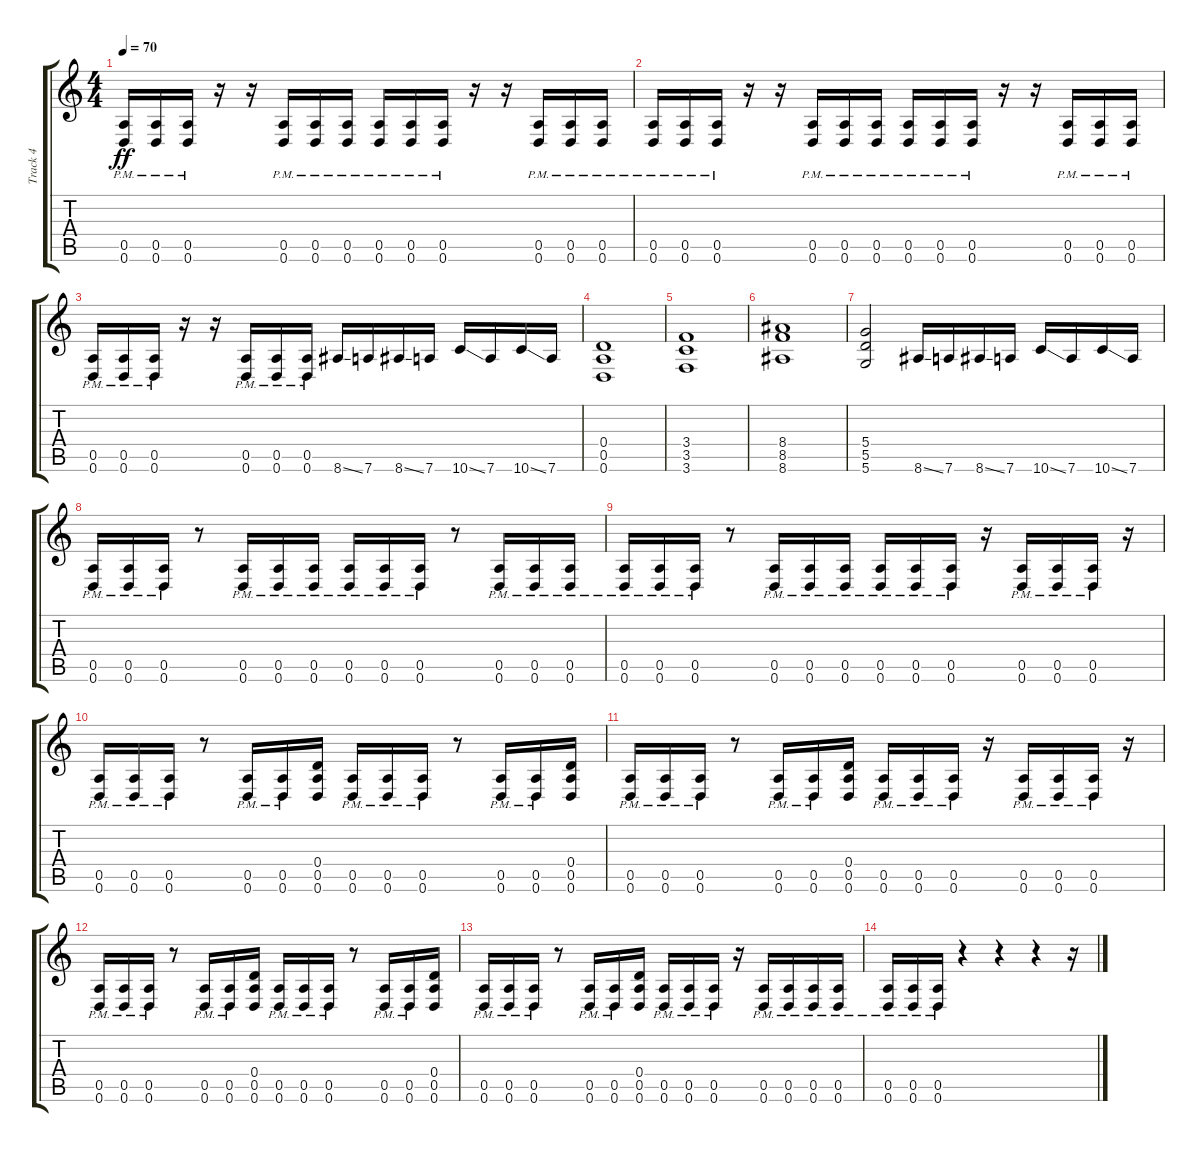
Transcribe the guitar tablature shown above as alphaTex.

\track ("Track 4" "Track 4") {instrument overdrivenguitar}
\staff {score tabs}
\tuning (E4 B3 G3 D3 A2 D2) {hide}
\ts (4 4)
\tempo 70
\clef g2
\ks c
(0.5{pm} 0.6{pm}).16{dy ff} (0.5{pm} 0.6{pm}).16 (0.5{pm} 0.6{pm}).16 r.16 r.16 (0.5{pm} 0.6{pm}).16 (0.5{pm} 0.6{pm}).16 (0.5{pm} 0.6{pm}).16 (0.5{pm} 0.6{pm}).16 (0.5{pm} 0.6{pm}).16 (0.5{pm} 0.6{pm}).16 r.16 r.16 (0.5{pm} 0.6{pm}).16 (0.5{pm} 0.6{pm}).16 (0.5{pm} 0.6{pm}).16 |
(0.5{pm} 0.6{pm}).16 (0.5{pm} 0.6{pm}).16 (0.5{pm} 0.6{pm}).16 r.16 r.16 (0.5{pm} 0.6{pm}).16 (0.5{pm} 0.6{pm}).16 (0.5{pm} 0.6{pm}).16 (0.5{pm} 0.6{pm}).16 (0.5{pm} 0.6{pm}).16 (0.5{pm} 0.6{pm}).16 r.16 r.16 (0.5{pm} 0.6{pm}).16 (0.5{pm} 0.6{pm}).16 (0.5{pm} 0.6{pm}).16 |
(0.5{pm} 0.6{pm}).16 (0.5{pm} 0.6{pm}).16 (0.5{pm} 0.6{pm}).16 r.16 r.16 (0.5{pm} 0.6{pm}).16 (0.5{pm} 0.6{pm}).16 (0.5{pm} 0.6{pm}).16 8.6{ss}.16 7.6.16 8.6{ss}.16 7.6.16 10.6{ss}.16 7.6.16 10.6{ss}.16 7.6.16 |
(0.4 0.5 0.6).1 |
(3.4 3.5 3.6).1 |
(8.4 8.5 8.6).1 |
(5.4 5.5 5.6).2 8.6{ss}.16 7.6.16 8.6{ss}.16 7.6.16 10.6{ss}.16 7.6.16 10.6{ss}.16 7.6.16 |
(0.5{pm} 0.6{pm}).16 (0.5{pm} 0.6{pm}).16 (0.5{pm} 0.6{pm}).16 r.8 (0.5{pm} 0.6{pm}).16 (0.5{pm} 0.6{pm}).16 (0.5{pm} 0.6{pm}).16 (0.5{pm} 0.6{pm}).16 (0.5{pm} 0.6{pm}).16 (0.5{pm} 0.6{pm}).16 r.8 (0.5{pm} 0.6{pm}).16 (0.5{pm} 0.6{pm}).16 (0.5{pm} 0.6{pm}).16 |
(0.5{pm} 0.6{pm}).16 (0.5{pm} 0.6{pm}).16 (0.5{pm} 0.6{pm}).16 r.8 (0.5{pm} 0.6{pm}).16 (0.5{pm} 0.6{pm}).16 (0.5{pm} 0.6{pm}).16 (0.5{pm} 0.6{pm}).16 (0.5{pm} 0.6{pm}).16 (0.5{pm} 0.6{pm}).16 r.16 (0.5{pm} 0.6{pm}).16 (0.5{pm} 0.6{pm}).16 (0.5{pm} 0.6{pm}).16 r.16 |
(0.5{pm} 0.6{pm}).16 (0.5{pm} 0.6{pm}).16 (0.5{pm} 0.6{pm}).16 r.8 (0.5{pm} 0.6{pm}).16 (0.5{pm} 0.6{pm}).16 (0.4 0.5 0.6).16 (0.5{pm} 0.6{pm}).16 (0.5{pm} 0.6{pm}).16 (0.5{pm} 0.6{pm}).16 r.8 (0.5{pm} 0.6{pm}).16 (0.5{pm} 0.6{pm}).16 (0.4 0.5 0.6).16 |
(0.5{pm} 0.6{pm}).16 (0.5{pm} 0.6{pm}).16 (0.5{pm} 0.6{pm}).16 r.8 (0.5{pm} 0.6{pm}).16 (0.5{pm} 0.6{pm}).16 (0.4 0.5 0.6).16 (0.5{pm} 0.6{pm}).16 (0.5{pm} 0.6{pm}).16 (0.5{pm} 0.6{pm}).16 r.16 (0.5{pm} 0.6{pm}).16 (0.5{pm} 0.6{pm}).16 (0.5{pm} 0.6{pm}).16 r.16 |
(0.5{pm} 0.6{pm}).16 (0.5{pm} 0.6{pm}).16 (0.5{pm} 0.6{pm}).16 r.8 (0.5{pm} 0.6{pm}).16 (0.5{pm} 0.6{pm}).16 (0.4 0.5 0.6).16 (0.5{pm} 0.6{pm}).16 (0.5{pm} 0.6{pm}).16 (0.5{pm} 0.6{pm}).16 r.8 (0.5{pm} 0.6{pm}).16 (0.5{pm} 0.6{pm}).16 (0.4 0.5 0.6).16 |
(0.5{pm} 0.6{pm}).16 (0.5{pm} 0.6{pm}).16 (0.5{pm} 0.6{pm}).16 r.8 (0.5{pm} 0.6{pm}).16 (0.5{pm} 0.6{pm}).16 (0.4 0.5 0.6).16 (0.5{pm} 0.6{pm}).16 (0.5{pm} 0.6{pm}).16 (0.5{pm} 0.6{pm}).16 r.16 (0.5{pm} 0.6{pm}).16 (0.5{pm} 0.6{pm}).16 (0.5{pm} 0.6{pm}).16 (0.5{pm} 0.6{pm}).16 |
(0.5{pm} 0.6{pm}).16 (0.5{pm} 0.6{pm}).16 (0.5{pm} 0.6{pm}).16 r.4 r.4 r.4 r.16
